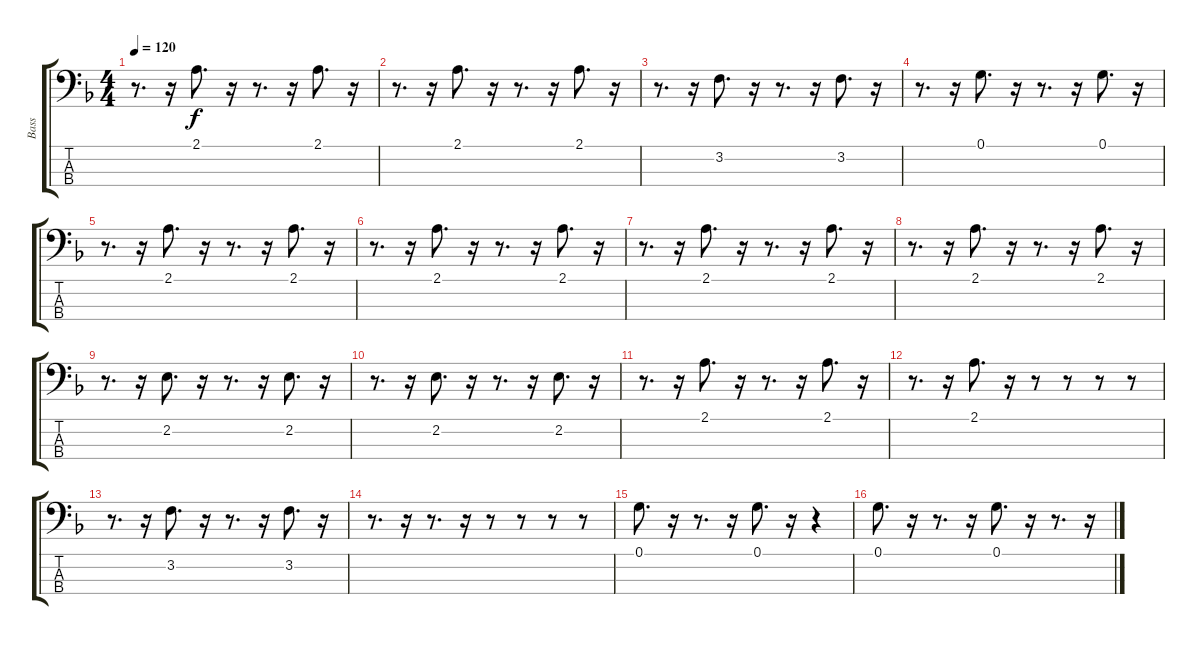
\track ("Bass" "Bass") {instrument acousticbass}
\staff {score tabs}
\tuning (G2 D2 A1 E1) {hide}
\ts (4 4)
\tempo 120
\clef f4
\ks dminor
r.8{d dy f} r.16 2.1.8{d} r.16 r.8{d} r.16 2.1.8{d} r.16 |
r.8{d} r.16 2.1.8{d} r.16 r.8{d} r.16 2.1.8{d} r.16 |
r.8{d} r.16 3.2.8{d} r.16 r.8{d} r.16 3.2.8{d} r.16 |
r.8{d} r.16 0.1.8{d} r.16 r.8{d} r.16 0.1.8{d} r.16 |
r.8{d} r.16 2.1.8{d} r.16 r.8{d} r.16 2.1.8{d} r.16 |
r.8{d} r.16 2.1.8{d} r.16 r.8{d} r.16 2.1.8{d} r.16 |
r.8{d} r.16 2.1.8{d} r.16 r.8{d} r.16 2.1.8{d} r.16 |
r.8{d} r.16 2.1.8{d} r.16 r.8{d} r.16 2.1.8{d} r.16 |
r.8{d} r.16 2.2.8{d} r.16 r.8{d} r.16 2.2.8{d} r.16 |
r.8{d} r.16 2.2.8{d} r.16 r.8{d} r.16 2.2.8{d} r.16 |
r.8{d} r.16 2.1.8{d} r.16 r.8{d} r.16 2.1.8{d} r.16 |
r.8{d} r.16 2.1.8{d} r.16 r.8 r.8 r.8 r.8 |
r.8{d} r.16 3.2.8{d} r.16 r.8{d} r.16 3.2.8{d} r.16 |
r.8{d} r.16 r.8{d} r.16 r.8 r.8 r.8 r.8 |
0.1.8{d} r.16 r.8{d} r.16 0.1.8{d} r.16 r.4 |
0.1.8{d} r.16 r.8{d} r.16 0.1.8{d} r.16 r.8{d} r.16
